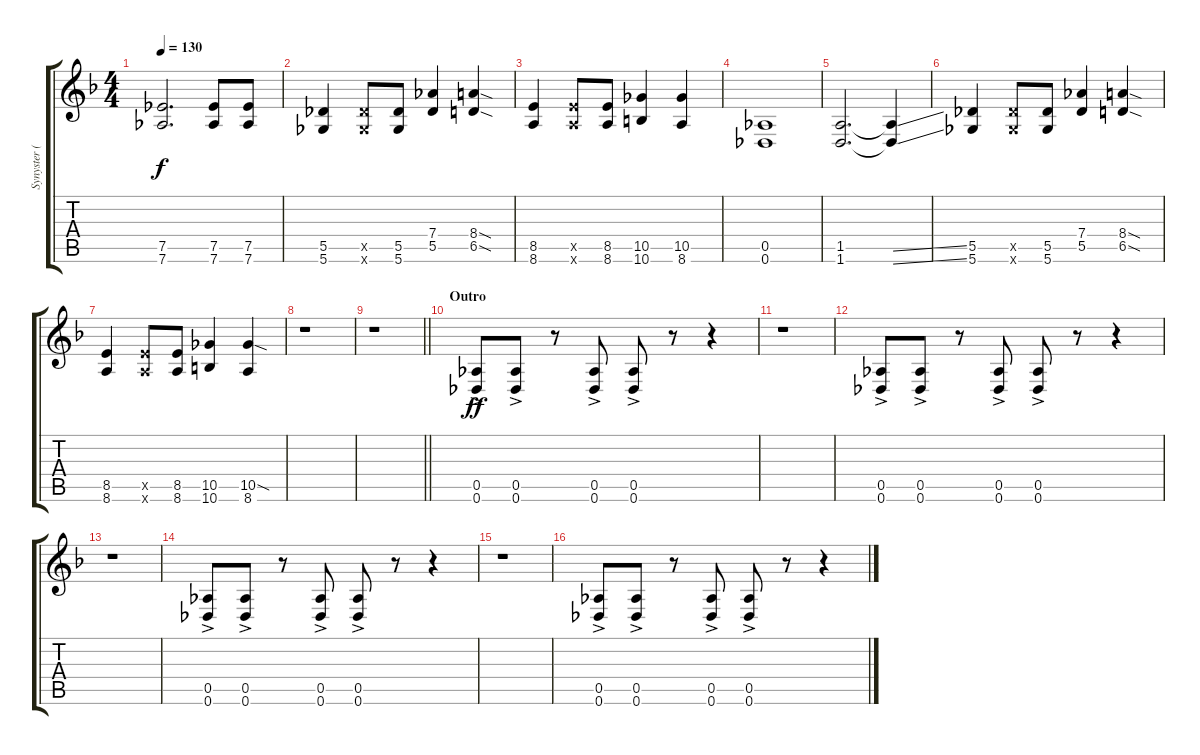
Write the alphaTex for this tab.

\track ("Synyster ( Rhy Gtr )" "Synyster (") {instrument distortionguitar}
\staff {score tabs}
\tuning (Eb4 Bb3 Gb3 Db3 Ab2 Db2) {hide}
\ts (4 4)
\tempo 130
\clef g2
\ks f
(7.5 7.6).2{d dy f} (7.5 7.6).8 (7.5 7.6).8 |
(5.5 5.6).4 (5.5{x} 5.6{x}).8 (5.5 5.6).8 (7.4 5.5).4 (8.4{sod} 6.5{sod}).4 |
(8.5 8.6).4 (8.5{x} 8.6{x}).8 (8.5 8.6).8 (10.5 10.6).4 (10.5 8.6).4 |
(0.5 0.6).1 |
(1.5 1.6).2{d} (1.5{ss t} 1.6{ss t}).4 |
(5.5 5.6).4 (5.5{x} 5.6{x}).8 (5.5 5.6).8 (7.4 5.5).4 (8.4{sod} 6.5{sod}).4 |
(8.5 8.6).4 (8.5{x} 8.6{x}).8 (8.5 8.6).8 (10.5 10.6).4 (10.5{sod} 8.6).4 |
r.1 |
\barLineRight lightlight
r.1 |
\section ("" "Outro")
(0.5{ac} 0.6{ac}).8{dy ff} (0.5{ac} 0.6{ac}).8 r.8 (0.5{ac} 0.6{ac}).8 (0.5{ac} 0.6{ac}).8 r.8 r.4 |
r.1 |
(0.5{ac} 0.6{ac}).8 (0.5{ac} 0.6{ac}).8 r.8 (0.5{ac} 0.6{ac}).8 (0.5{ac} 0.6{ac}).8 r.8 r.4 |
r.1 |
(0.5{ac} 0.6{ac}).8 (0.5{ac} 0.6{ac}).8 r.8 (0.5{ac} 0.6{ac}).8 (0.5{ac} 0.6{ac}).8 r.8 r.4 |
r.1 |
(0.5{ac} 0.6{ac}).8 (0.5{ac} 0.6{ac}).8 r.8 (0.5{ac} 0.6{ac}).8 (0.5{ac} 0.6{ac}).8 r.8 r.4
